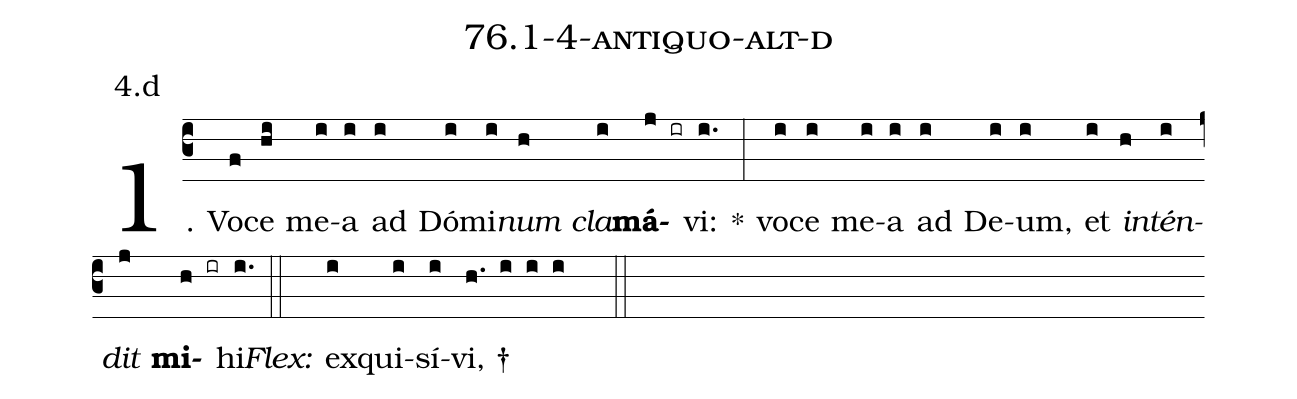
name: 76.1-4-antiquo-alt-d;
annotation: 4.d;
%%
(c3)1. Vo(f)ce(hi) me(i)a(i) ad(i) Dó(i)mi(i)<i>num</i>(h) <i>cla</i>(i)<b>má</b>(j ir)vi:(i.) *(:) vo(i)ce(i) me(i)a(i) ad(i) De(i)um,(i) et(i) <i>in</i>(h)<i>tén</i>(i)<i>dit</i>(j) <b>mi</b>(h ir)hi.(i.) (::)
<i>Flex:</i>()  ex(i)qui(i)sí(i)vi, †(h. i i i  ::)
